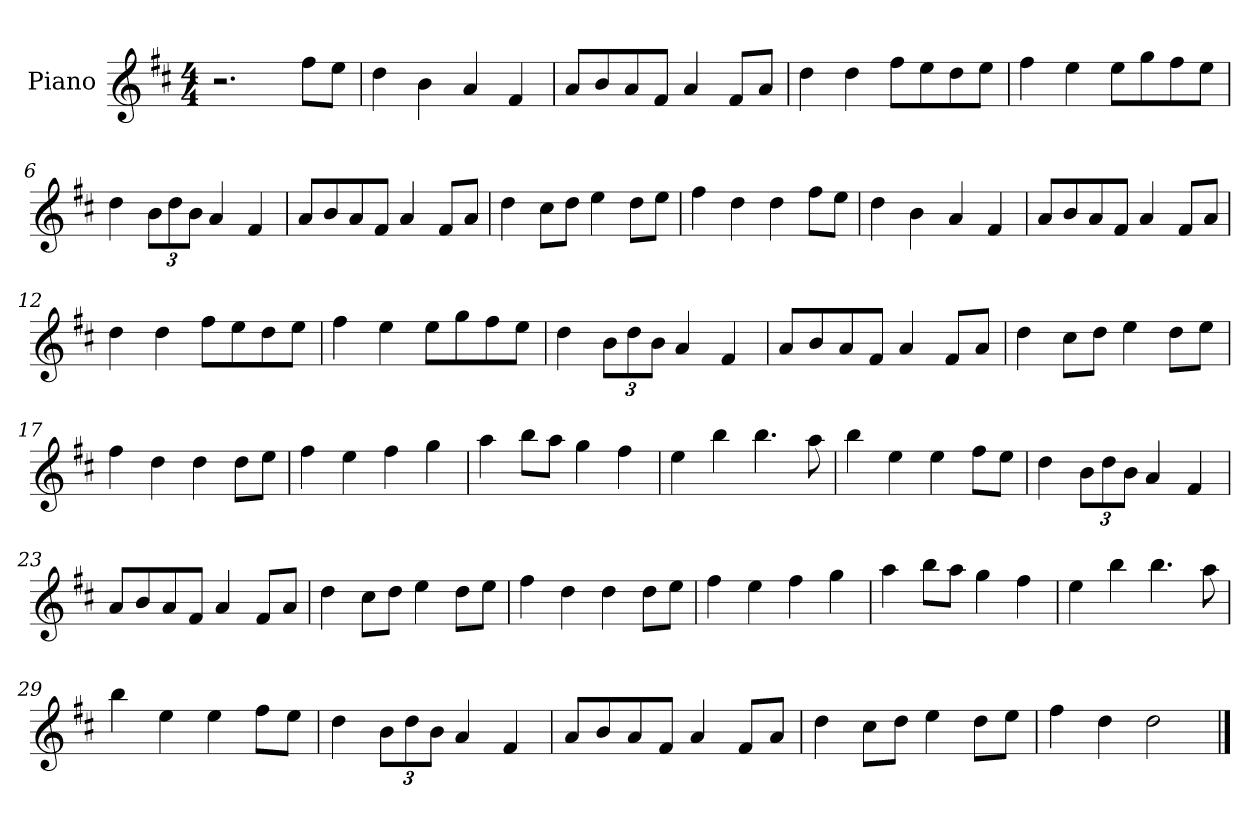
**kern
*part1
*staff1
*I"Piano
*I'Pno
*clefG2
*k[f#c#]
*M4/4
=1
2.r
8ff#\L
8ee\J
=2
4dd\
4b\
4a/
4f#/
=3
8a/L
8b/
8a/
8f#/J
4a/
8f#/L
8a/J
=4
4dd\
4dd\
8ff#\L
8ee\
8dd\
8ee\J
=5
4ff#\
4ee\
8ee\L
8gg\
8ff#\
8ee\J
=6
4dd\
*Xbrackettup
12b\L
12dd\
12b\J
4a/
4f#/
=7
8a/L
8b/
8a/
8f#/J
4a/
8f#/L
8a/J
=8
4dd\
8cc#\L
8dd\J
4ee\
8dd\L
8ee\J
=9
4ff#\
4dd\
4dd\
8ff#\L
8ee\J
=10
4dd\
4b\
4a/
4f#/
=11
8a/L
8b/
8a/
8f#/J
4a/
8f#/L
8a/J
=12
4dd\
4dd\
8ff#\L
8ee\
8dd\
8ee\J
=13
4ff#\
4ee\
8ee\L
8gg\
8ff#\
8ee\J
=14
4dd\
12b\L
12dd\
12b\J
4a/
4f#/
=15
8a/L
8b/
8a/
8f#/J
4a/
8f#/L
8a/J
=16
4dd\
8cc#\L
8dd\J
4ee\
8dd\L
8ee\J
=17
4ff#\
4dd\
4dd\
8dd\L
8ee\J
=18
4ff#\
4ee\
4ff#\
4gg\
=19
4aa\
8bb\L
8aa\J
4gg\
4ff#\
=20
4ee\
4bb\
4.bb\
8aa\
=21
4bb\
4ee\
4ee\
8ff#\L
8ee\J
=22
4dd\
12b\L
12dd\
12b\J
4a/
4f#/
=23
8a/L
8b/
8a/
8f#/J
4a/
8f#/L
8a/J
=24
4dd\
8cc#\L
8dd\J
4ee\
8dd\L
8ee\J
=25
4ff#\
4dd\
4dd\
8dd\L
8ee\J
=26
4ff#\
4ee\
4ff#\
4gg\
=27
4aa\
8bb\L
8aa\J
4gg\
4ff#\
=28
4ee\
4bb\
4.bb\
8aa\
=29
4bb\
4ee\
4ee\
8ff#\L
8ee\J
=30
4dd\
12b\L
12dd\
12b\J
4a/
4f#/
=31
8a/L
8b/
8a/
8f#/J
4a/
8f#/L
8a/J
=32
4dd\
8cc#\L
8dd\J
4ee\
8dd\L
8ee\J
=33
4ff#\
4dd\
2dd\
==
*-
